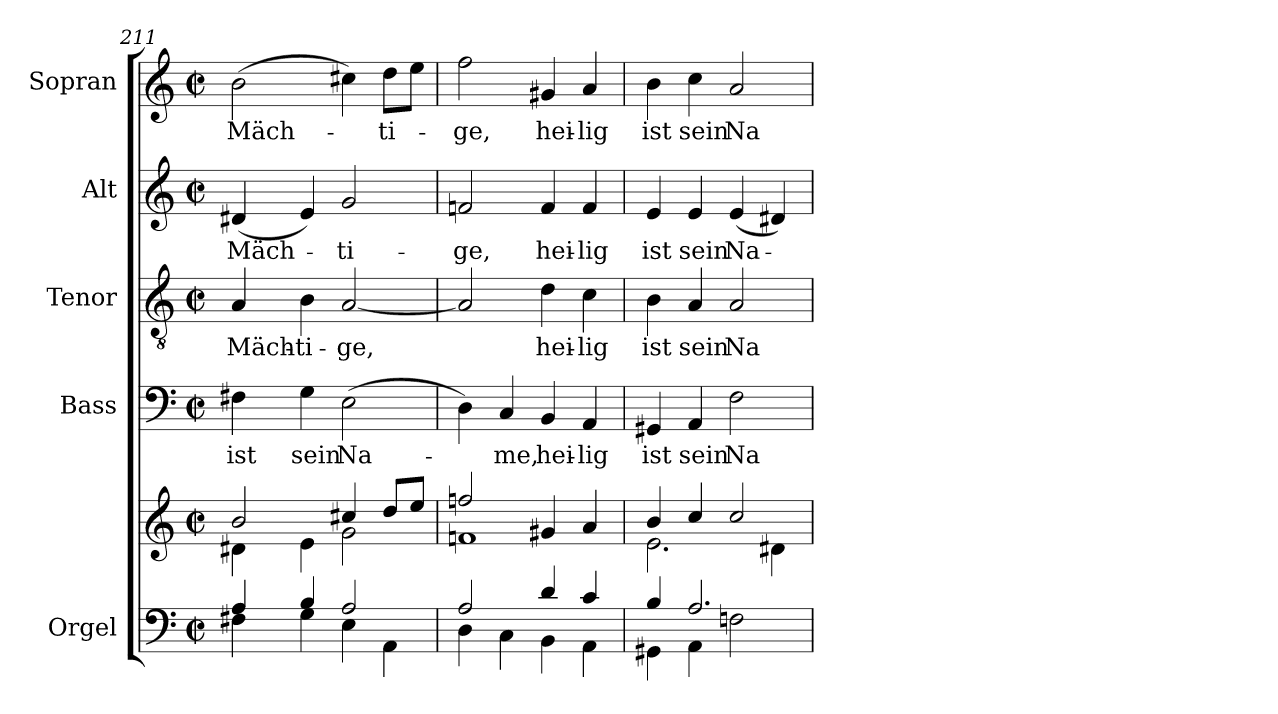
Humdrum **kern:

**kern	**kern	**kern	**text	**kern	**text	**kern	**text	**kern	**text
*part5	*part5	*part4	*part4	*part3	*part3	*part2	*part2	*part1	*part1
*staff6	*staff5	*staff4	*staff4	*staff3	*staff3	*staff2	*staff2	*staff1	*staff1
*I"Orgel	*	*I"Bass	*	*I"Tenor	*	*I"Alt	*	*I"Sopran	*
*I'Org.	*	*I'B	*	*I'T	*	*I'A	*	*I'S	*
*clefF4	*clefG2	*clefF4	*	*clefGv2	*	*clefG2	*	*clefG2	*
*k[]	*k[]	*k[]	*	*k[]	*	*k[]	*	*k[]	*
*C:	*C:	*C:	*	*C:	*	*C:	*	*C:	*
*M2/2	*M2/2	*M2/2	*	*M2/2	*	*M2/2	*	*M2/2	*
*met(c|)	*met(c|)	*met(c|)	*	*met(c|)	*	*met(c|)	*	*met(c|)	*
=211	=211	=211	=211	=211	=211	=211	=211	=211	=211
*^	*^	*	*	*	*	*	*	*	*
!	!	!	!	!	!LO:LY:b	!	!LO:LY:b	!	!LO:LY:b	!	!LO:LY:b
4A/	4F#X\	2b/	4d#X\	4F#X\	ist	4A/	Mäch-	(<4d#X/	Mäch-	(>2b\	Mäch-
!	!	!	!	!	!LO:LY:b	!	!LO:LY:b	!	!	!	!
4B/	4G\	.	4e\	4G\	sein	4B\	-ti-	4e/)	.	.	.
!	!	!	!	!	!LO:LY:b	!	!LO:LY:b	!	!LO:LY:b	!	!
2A/	4E\	4cc#X/	2g\	(>2E\	Na-	[2A/	-ge,	2g/	-ti-	4cc#X\)	.
!	!	!	!	!	!	!	!	!	!	!	!LO:LY:b
.	4AA\	8dd/L	.	.	.	.	.	.	.	8dd\L	-ti-
.	.	8ee/J	.	.	.	.	.	.	.	8ee\J	.
=212	=212	=212	=212	=212	=212	=212	=212	=212	=212	=212	=212
!	!	!	!	!	!	!	!	!	!LO:LY:b	!	!LO:LY:b
2A/	4D\	2ffn/	1fn	4D\)	.	2A/]	.	2fn/	-ge,	2ff\	-ge,
!	!	!	!	!	!LO:LY:b	!	!	!	!	!	!
.	4C\	.	.	4C/	-me,	.	.	.	.	.	.
!	!	!	!	!	!LO:LY:b	!	!LO:LY:b	!	!LO:LY:b	!	!LO:LY:b
4d/	4BB\	4g#X/	.	4BB/	hei-	4d\	hei-	4f/	hei-	4g#X/	hei-
!	!	!	!	!	!LO:LY:b	!	!LO:LY:b	!	!LO:LY:b	!	!LO:LY:b
4c/	4AA\	4a/	.	4AA/	-lig	4c\	-lig	4f/	-lig	4a/	-lig
=213	=213	=213	=213	=213	=213	=213	=213	=213	=213	=213	=213
!	!	!	!	!	!LO:LY:b	!	!LO:LY:b	!	!LO:LY:b	!	!LO:LY:b
4B/	4GG#X\	4b/	2.e\	4GG#X/	ist	4B\	ist	4e/	ist	4b\	ist
!	!	!	!	!	!LO:LY:b	!	!LO:LY:b	!	!LO:LY:b	!	!LO:LY:b
2.A/	4AA\	4cc/	.	4AA/	sein	4A/	sein	4e/	sein	4cc\	sein
!	!	!	!	!	!LO:LY:b	!	!LO:LY:b	!	!LO:LY:b	!	!LO:LY:b
.	2Fn\	2cc/	.	2F\	Na-	2A/	Na-	(<4e/	Na-	2a/	Na-
.	.	.	4d#X\	.	.	.	.	4d#X/)	.	.	.
*v	*v	*	*	*	*	*	*	*	*	*	*
*	*v	*v	*	*	*	*	*	*	*	*
=	=	=	=	=	=	=	=	=	=
*-	*-	*-	*-	*-	*-	*-	*-	*-	*-
